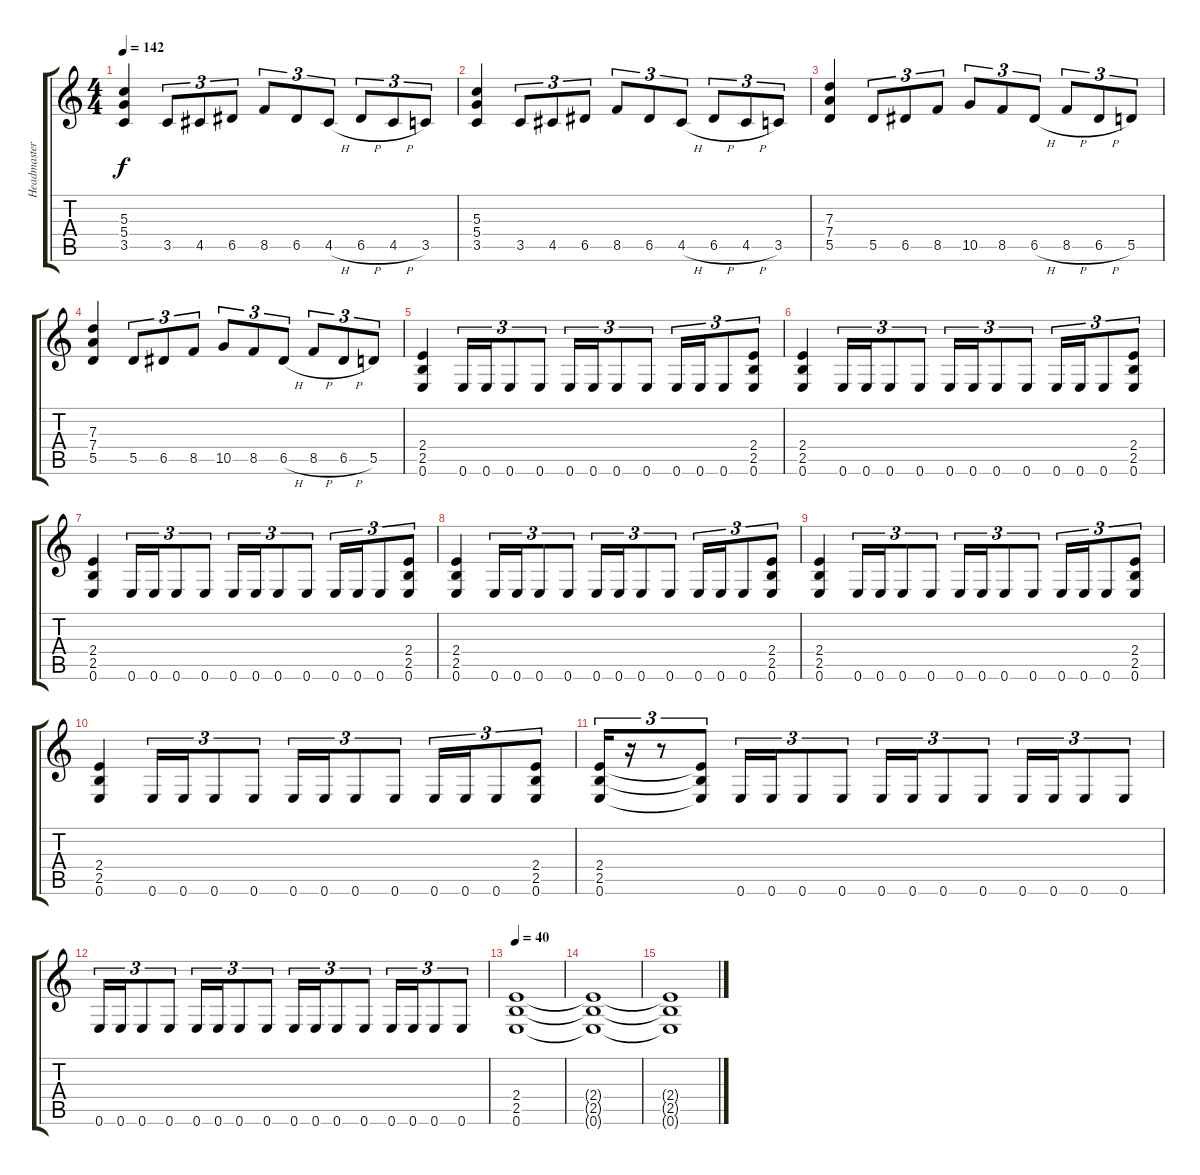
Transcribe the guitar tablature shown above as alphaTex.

\track ("Headmaster" "Headmaster") {instrument overdrivenguitar}
\staff {score tabs}
\tuning (E4 B3 G3 D3 A2 E2) {hide}
\ts (4 4)
\tempo 142
\clef g2
\ks c
(5.3 5.4 3.5).4{dy f} 3.5.8{tu (3 2)} 4.5.8{tu (3 2)} 6.5.8{tu (3 2)} 8.5.8{tu (3 2)} 6.5.8{tu (3 2)} 4.5{h}.8{tu (3 2)} 6.5{h}.8{tu (3 2)} 4.5{h}.8{tu (3 2)} 3.5.8{tu (3 2)} |
(5.3 5.4 3.5).4 3.5.8{tu (3 2)} 4.5.8{tu (3 2)} 6.5.8{tu (3 2)} 8.5.8{tu (3 2)} 6.5.8{tu (3 2)} 4.5{h}.8{tu (3 2)} 6.5{h}.8{tu (3 2)} 4.5{h}.8{tu (3 2)} 3.5.8{tu (3 2)} |
(7.3 7.4 5.5).4 5.5.8{tu (3 2)} 6.5.8{tu (3 2)} 8.5.8{tu (3 2)} 10.5.8{tu (3 2)} 8.5.8{tu (3 2)} 6.5{h}.8{tu (3 2)} 8.5{h}.8{tu (3 2)} 6.5{h}.8{tu (3 2)} 5.5.8{tu (3 2)} |
(7.3 7.4 5.5).4 5.5.8{tu (3 2)} 6.5.8{tu (3 2)} 8.5.8{tu (3 2)} 10.5.8{tu (3 2)} 8.5.8{tu (3 2)} 6.5{h}.8{tu (3 2)} 8.5{h}.8{tu (3 2)} 6.5{h}.8{tu (3 2)} 5.5.8{tu (3 2)} |
(2.4 2.5 0.6).4 0.6.16{tu (3 2)} 0.6.16{tu (3 2)} 0.6.8{tu (3 2)} 0.6.8{tu (3 2)} 0.6.16{tu (3 2)} 0.6.16{tu (3 2)} 0.6.8{tu (3 2)} 0.6.8{tu (3 2)} 0.6.16{tu (3 2)} 0.6.16{tu (3 2)} 0.6.8{tu (3 2)} (2.4 2.5 0.6).8{tu (3 2)} |
(2.4 2.5 0.6).4 0.6.16{tu (3 2)} 0.6.16{tu (3 2)} 0.6.8{tu (3 2)} 0.6.8{tu (3 2)} 0.6.16{tu (3 2)} 0.6.16{tu (3 2)} 0.6.8{tu (3 2)} 0.6.8{tu (3 2)} 0.6.16{tu (3 2)} 0.6.16{tu (3 2)} 0.6.8{tu (3 2)} (2.4 2.5 0.6).8{tu (3 2)} |
(2.4 2.5 0.6).4 0.6.16{tu (3 2)} 0.6.16{tu (3 2)} 0.6.8{tu (3 2)} 0.6.8{tu (3 2)} 0.6.16{tu (3 2)} 0.6.16{tu (3 2)} 0.6.8{tu (3 2)} 0.6.8{tu (3 2)} 0.6.16{tu (3 2)} 0.6.16{tu (3 2)} 0.6.8{tu (3 2)} (2.4 2.5 0.6).8{tu (3 2)} |
(2.4 2.5 0.6).4 0.6.16{tu (3 2)} 0.6.16{tu (3 2)} 0.6.8{tu (3 2)} 0.6.8{tu (3 2)} 0.6.16{tu (3 2)} 0.6.16{tu (3 2)} 0.6.8{tu (3 2)} 0.6.8{tu (3 2)} 0.6.16{tu (3 2)} 0.6.16{tu (3 2)} 0.6.8{tu (3 2)} (2.4 2.5 0.6).8{tu (3 2)} |
(2.4 2.5 0.6).4 0.6.16{tu (3 2)} 0.6.16{tu (3 2)} 0.6.8{tu (3 2)} 0.6.8{tu (3 2)} 0.6.16{tu (3 2)} 0.6.16{tu (3 2)} 0.6.8{tu (3 2)} 0.6.8{tu (3 2)} 0.6.16{tu (3 2)} 0.6.16{tu (3 2)} 0.6.8{tu (3 2)} (2.4 2.5 0.6).8{tu (3 2)} |
(2.4 2.5 0.6).4 0.6.16{tu (3 2)} 0.6.16{tu (3 2)} 0.6.8{tu (3 2)} 0.6.8{tu (3 2)} 0.6.16{tu (3 2)} 0.6.16{tu (3 2)} 0.6.8{tu (3 2)} 0.6.8{tu (3 2)} 0.6.16{tu (3 2)} 0.6.16{tu (3 2)} 0.6.8{tu (3 2)} (2.4 2.5 0.6).8{tu (3 2)} |
(2.4 2.5 0.6).16{tu (3 2)} r.16{tu (3 2)} r.8{tu (3 2)} (2.4{t} 2.5{t} 0.6{t}).8{tu (3 2)} 0.6.16{tu (3 2)} 0.6.16{tu (3 2)} 0.6.8{tu (3 2)} 0.6.8{tu (3 2)} 0.6.16{tu (3 2)} 0.6.16{tu (3 2)} 0.6.8{tu (3 2)} 0.6.8{tu (3 2)} 0.6.16{tu (3 2)} 0.6.16{tu (3 2)} 0.6.8{tu (3 2)} 0.6.8{tu (3 2)} |
0.6.16{tu (3 2)} 0.6.16{tu (3 2)} 0.6.8{tu (3 2)} 0.6.8{tu (3 2)} 0.6.16{tu (3 2)} 0.6.16{tu (3 2)} 0.6.8{tu (3 2)} 0.6.8{tu (3 2)} 0.6.16{tu (3 2)} 0.6.16{tu (3 2)} 0.6.8{tu (3 2)} 0.6.8{tu (3 2)} 0.6.16{tu (3 2)} 0.6.16{tu (3 2)} 0.6.8{tu (3 2)} 0.6.8{tu (3 2)} |
\tempo 40
(2.4 2.5 0.6).1 |
(2.4{t} 2.5{t} 0.6{t}).1 |
(2.4{t} 2.5{t} 0.6{t}).1
